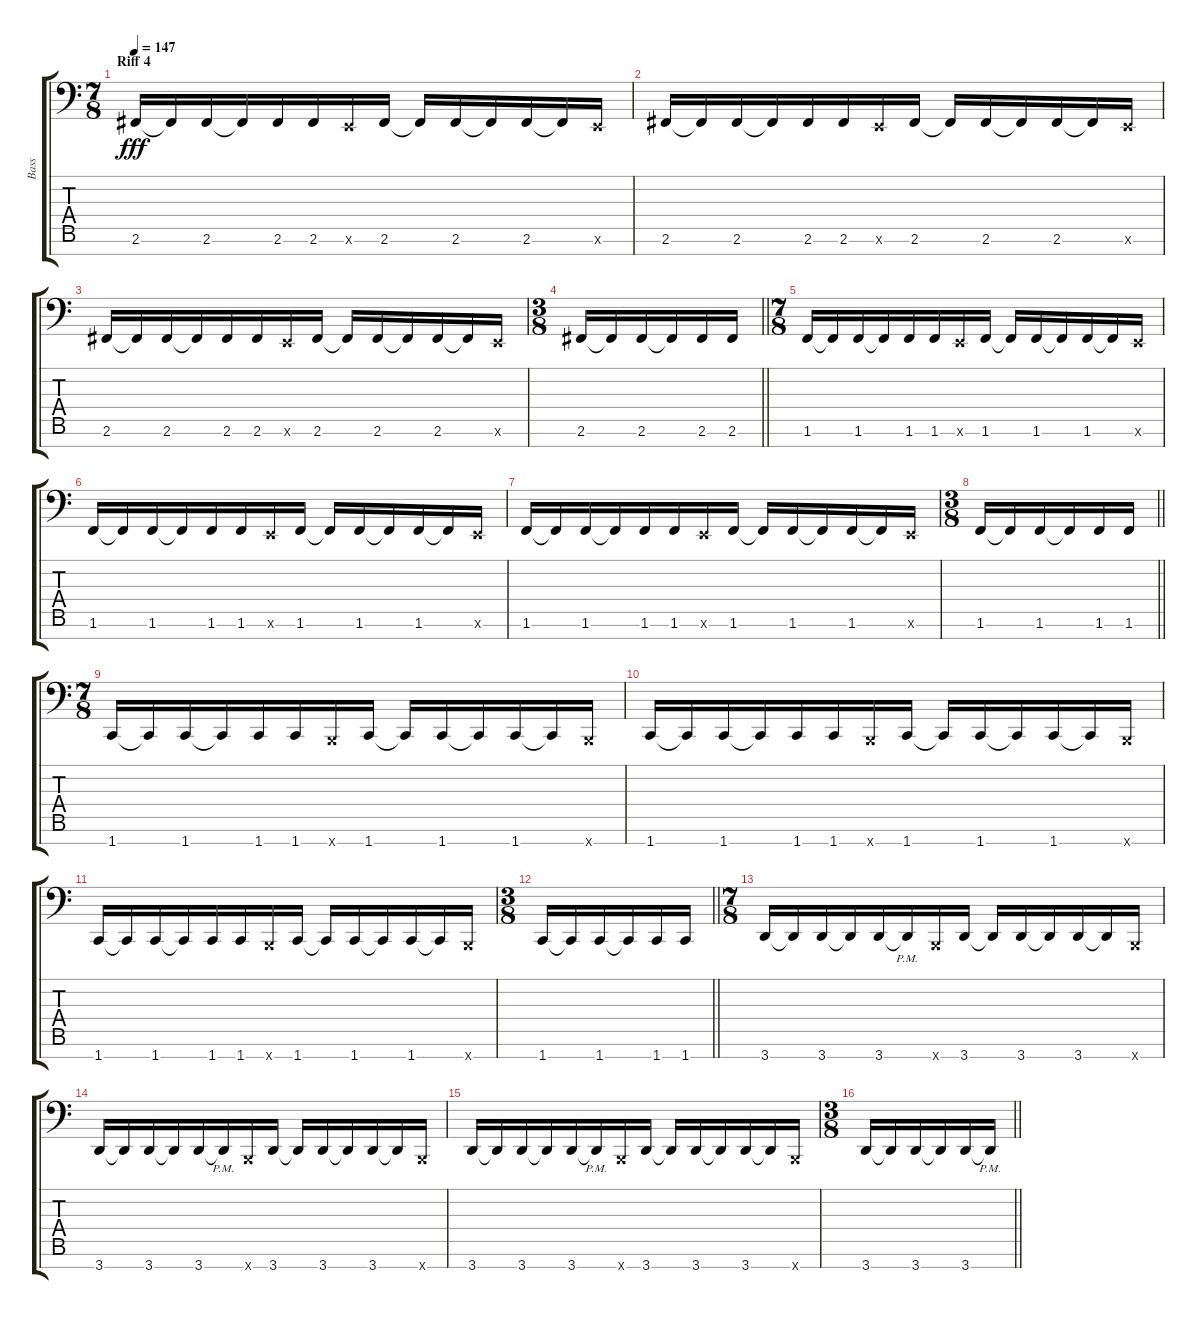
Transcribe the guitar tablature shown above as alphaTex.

\track ("Bass" "Bass") {instrument electricbassfinger}
\staff {score tabs}
\tuning (E3 B2 G2 D2 A1 E1 B0) {hide}
\ts (7 8)
\section ("" "Riff 4")
\tempo 147
\clef f4
\ks c
2.6.16{dy fff} 2.6{t}.16 2.6.16 2.6{t}.16 2.6.16 2.6.16 0.6{x}.16 2.6.16 2.6{t}.16 2.6.16 2.6{t}.16 2.6.16 2.6{t}.16 0.6{x}.16 |
2.6.16 2.6{t}.16 2.6.16 2.6{t}.16 2.6.16 2.6.16 0.6{x}.16 2.6.16 2.6{t}.16 2.6.16 2.6{t}.16 2.6.16 2.6{t}.16 0.6{x}.16 |
2.6.16 2.6{t}.16 2.6.16 2.6{t}.16 2.6.16 2.6.16 0.6{x}.16 2.6.16 2.6{t}.16 2.6.16 2.6{t}.16 2.6.16 2.6{t}.16 0.6{x}.16 |
\ts (3 8)
\barLineRight lightlight
2.6.16 2.6{t}.16 2.6.16 2.6{t}.16 2.6.16 2.6.16 |
\ts (7 8)
1.6.16 1.6{t}.16 1.6.16 1.6{t}.16 1.6.16 1.6.16 0.6{x}.16 1.6.16 1.6{t}.16 1.6.16 1.6{t}.16 1.6.16 1.6{t}.16 0.6{x}.16 |
1.6.16 1.6{t}.16 1.6.16 1.6{t}.16 1.6.16 1.6.16 0.6{x}.16 1.6.16 1.6{t}.16 1.6.16 1.6{t}.16 1.6.16 1.6{t}.16 0.6{x}.16 |
1.6.16 1.6{t}.16 1.6.16 1.6{t}.16 1.6.16 1.6.16 0.6{x}.16 1.6.16 1.6{t}.16 1.6.16 1.6{t}.16 1.6.16 1.6{t}.16 0.6{x}.16 |
\ts (3 8)
\barLineRight lightlight
1.6.16 1.6{t}.16 1.6.16 1.6{t}.16 1.6.16 1.6.16 |
\ts (7 8)
1.7.16 1.7{t}.16 1.7.16 1.7{t}.16 1.7.16 1.7.16 0.7{x}.16 1.7.16 1.7{t}.16 1.7.16 1.7{t}.16 1.7.16 1.7{t}.16 0.7{x}.16 |
1.7.16 1.7{t}.16 1.7.16 1.7{t}.16 1.7.16 1.7.16 0.7{x}.16 1.7.16 1.7{t}.16 1.7.16 1.7{t}.16 1.7.16 1.7{t}.16 0.7{x}.16 |
1.7.16 1.7{t}.16 1.7.16 1.7{t}.16 1.7.16 1.7.16 0.7{x}.16 1.7.16 1.7{t}.16 1.7.16 1.7{t}.16 1.7.16 1.7{t}.16 0.7{x}.16 |
\ts (3 8)
\barLineRight lightlight
1.7.16 1.7{t}.16 1.7.16 1.7{t}.16 1.7.16 1.7.16 |
\ts (7 8)
3.7.16 3.7{t}.16 3.7.16 3.7{t}.16 3.7.16 3.7{pm t}.16 0.7{x}.16 3.7.16 3.7{t}.16 3.7.16 3.7{t}.16 3.7.16 3.7{t}.16 0.7{x}.16 |
3.7.16 3.7{t}.16 3.7.16 3.7{t}.16 3.7.16 3.7{pm t}.16 0.7{x}.16 3.7.16 3.7{t}.16 3.7.16 3.7{t}.16 3.7.16 3.7{t}.16 0.7{x}.16 |
3.7.16 3.7{t}.16 3.7.16 3.7{t}.16 3.7.16 3.7{pm t}.16 0.7{x}.16 3.7.16 3.7{t}.16 3.7.16 3.7{t}.16 3.7.16 3.7{t}.16 0.7{x}.16 |
\ts (3 8)
\barLineRight lightlight
3.7.16 3.7{t}.16 3.7.16 3.7{t}.16 3.7.16 3.7{pm t}.16
